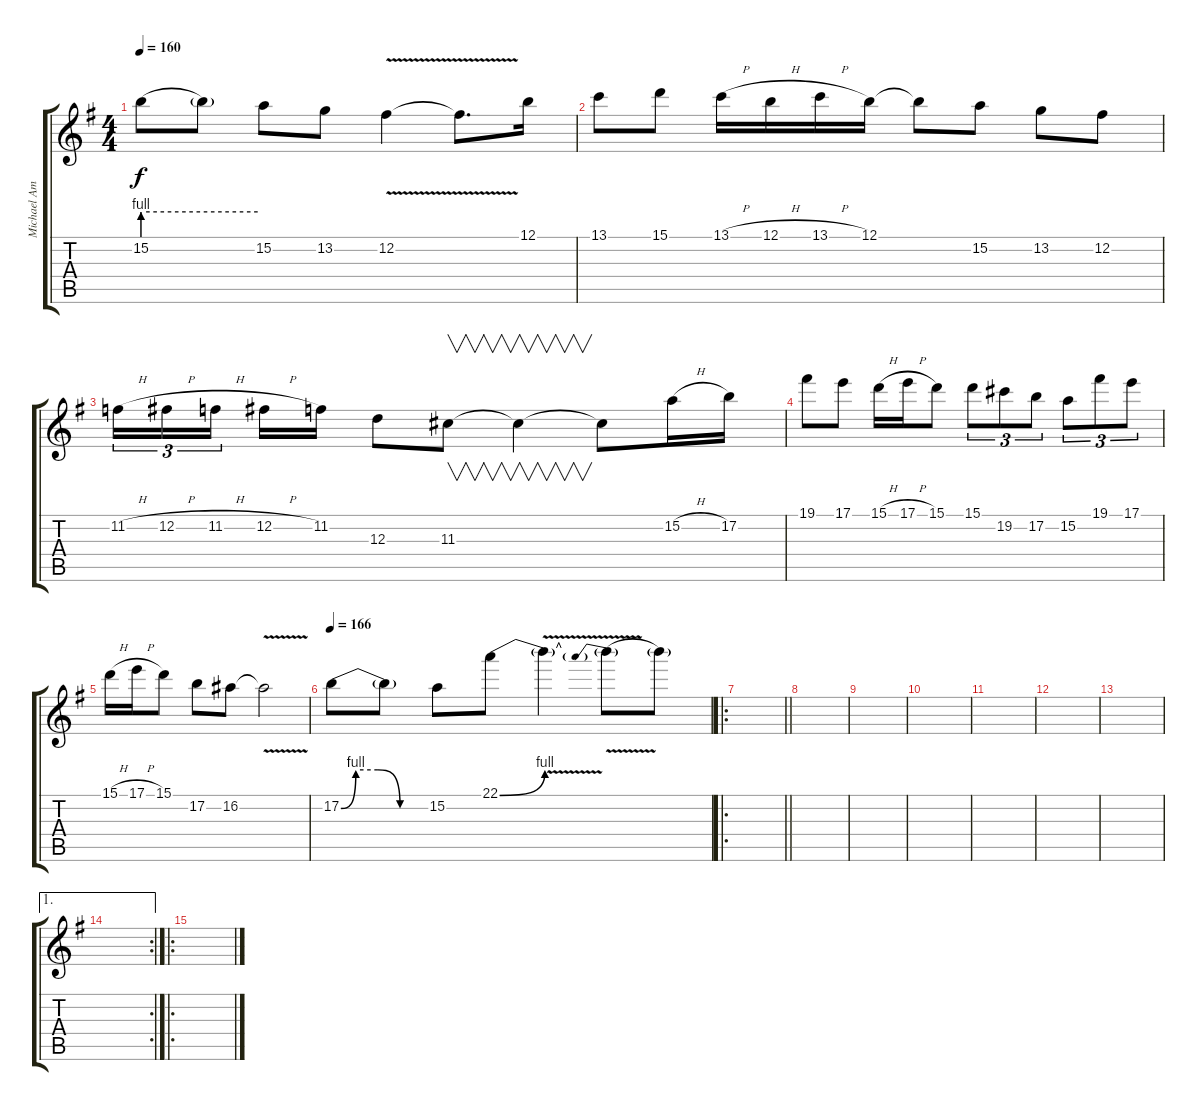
\track ("Michael Amott (Lead)" "Michael Am") {instrument distortionguitar}
\staff {score tabs}
\tuning (B3 Gb3 D3 A2 E2 B1) {hide}
\ts (4 4)
\tempo 160
\clef g2
\ks g
15.2{be (hold 0 4 60 4) t}.8{dy f} 15.2{t}.8 15.2.8 13.2.8 12.2{v}.4 12.2{t}.8{d} 12.1.16 |
13.1.8 15.1.8 13.1{h}.16 12.1{h}.16 13.1{h}.16 12.1.16 12.1{t}.8 15.2.8 13.2.8 12.2.8 |
11.2{h}.16{tu (3 2)} 12.2{h}.16{tu (3 2)} 11.2{h}.16{tu (3 2) beam splitsecondary} 12.2{h}.16 11.2.16 12.3.8 11.3.8{v} 11.3{t}.4{v} 11.3{t}.8 15.2{h}.16 17.2.16 |
19.1.8 17.1.8 15.1{h}.16 17.1{h}.16 15.1.8 15.1.8{tu (3 2)} 19.2.8{tu (3 2)} 17.2.8{tu (3 2)} 15.2.8{tu (3 2)} 19.1.8{tu (3 2)} 17.1.8{tu (3 2)} |
15.1{h}.16 17.1{h}.16 15.1.8 17.2.8 16.2.8 16.2{v t}.2 |
\tempo 166
17.2{be (custom 0 0 10 4 25 4 40 0 60 0)}.8 17.2{t}.8 15.2.8 22.1{be (bend 0 0 60 4)}.8 22.1{v t}.4 22.1{be (prebend 0 4 60 4) t}.8 22.1{t}.8 |
\ro
\barLineRight lightlight
|
|
|
|
|
|
|
\ae 1
\rc 2
|
\ro
